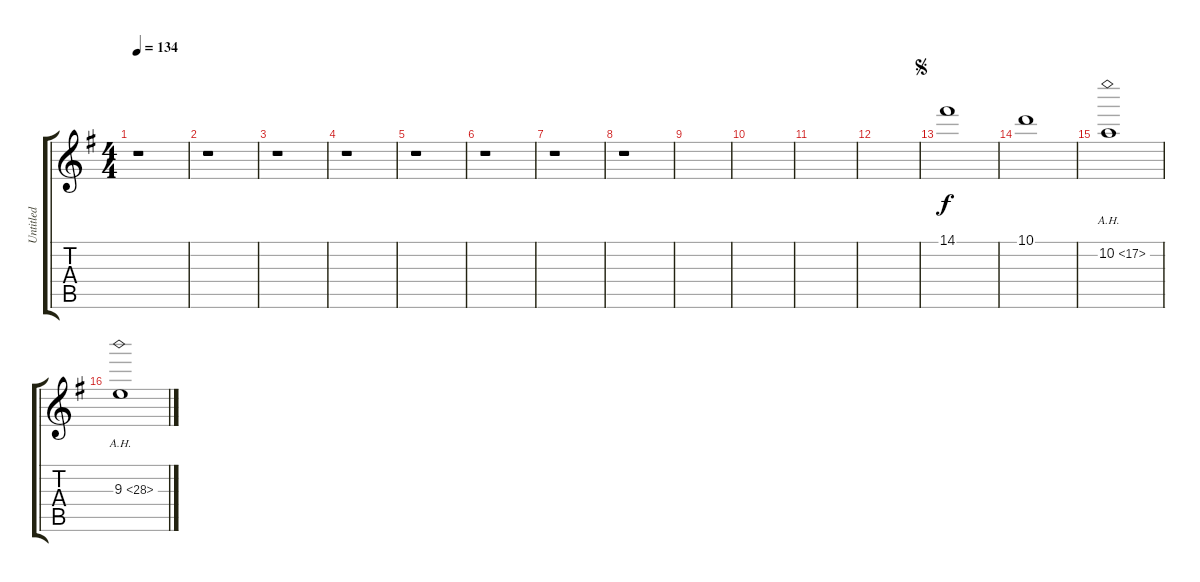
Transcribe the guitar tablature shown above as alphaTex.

\track ("Untitled" "Untitled") {instrument distortionguitar}
\staff {score tabs}
\tuning (E4 B3 G3 D3 A2 E2) {hide}
\ts (4 4)
\tempo 134
\clef g2
\ks g
r.1{dy f instrument distortionguitar} |
r.1 |
r.1 |
r.1 |
r.1 |
r.1 |
r.1 |
r.1 |
|
|
|
|
\jump segno
14.1.1 |
10.1.1 |
10.2{ah 7}.1 |
9.3{ah 19}.1
